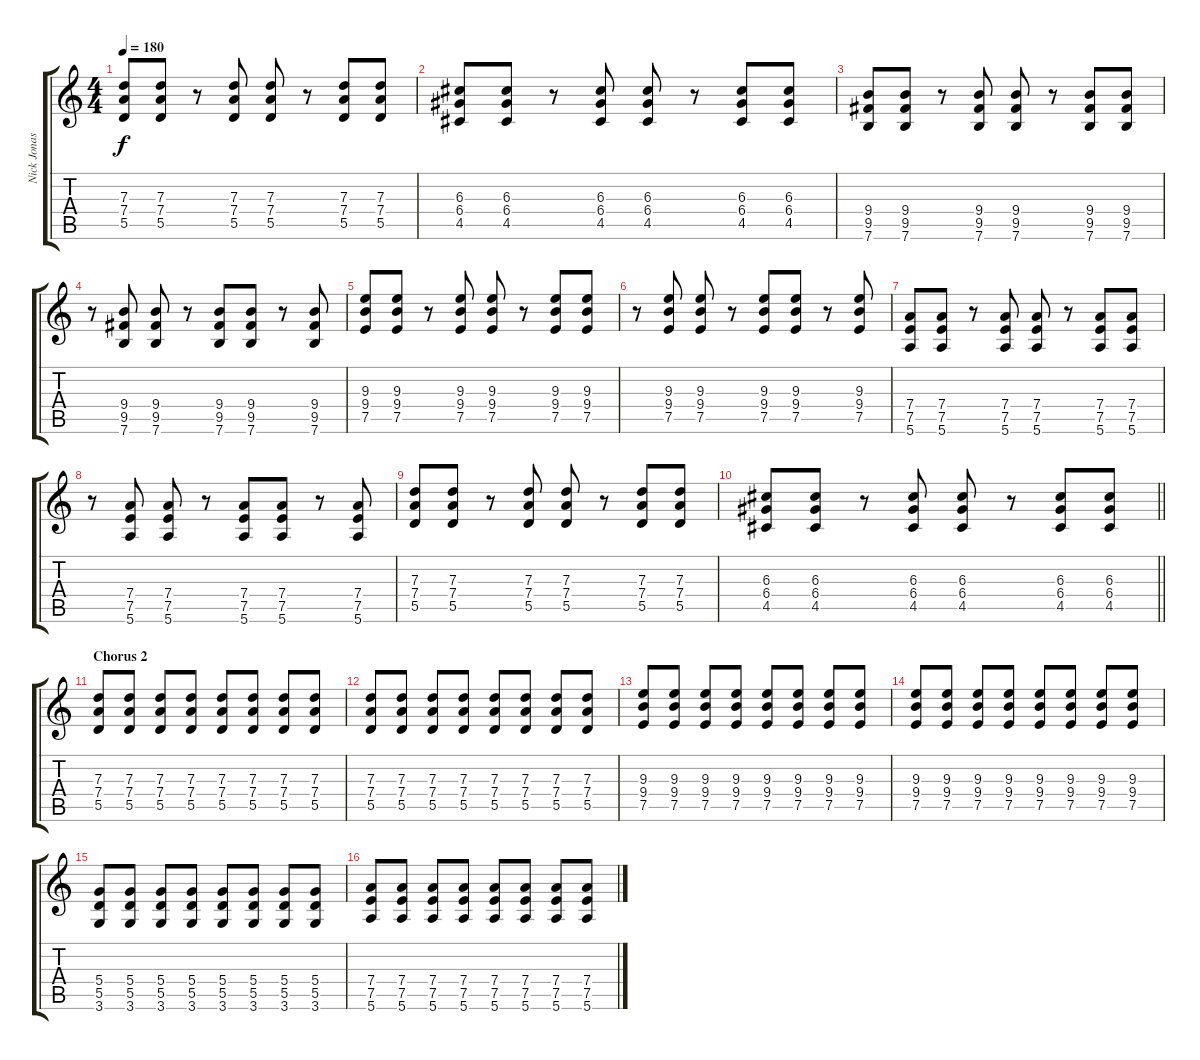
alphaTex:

\track ("Nick Jonas" "Nick Jonas") {instrument distortionguitar}
\staff {score tabs}
\tuning (E4 B3 G3 D3 A2 E2) {hide}
\ts (4 4)
\tempo 180
\clef g2
\ks c
(7.3 7.4 5.5).8{dy f} (7.3 7.4 5.5).8 r.8 (7.3 7.4 5.5).8 (7.3 7.4 5.5).8 r.8 (7.3 7.4 5.5).8 (7.3 7.4 5.5).8 |
(6.3 6.4 4.5).8 (6.3 6.4 4.5).8 r.8 (6.3 6.4 4.5).8 (6.3 6.4 4.5).8 r.8 (6.3 6.4 4.5).8 (6.3 6.4 4.5).8 |
(9.4 9.5 7.6).8 (9.4 9.5 7.6).8 r.8 (9.4 9.5 7.6).8 (9.4 9.5 7.6).8 r.8 (9.4 9.5 7.6).8 (9.4 9.5 7.6).8 |
r.8 (9.4 9.5 7.6).8 (9.4 9.5 7.6).8 r.8 (9.4 9.5 7.6).8 (9.4 9.5 7.6).8 r.8 (9.4 9.5 7.6).8 |
(9.3 9.4 7.5).8 (9.3 9.4 7.5).8 r.8 (9.3 9.4 7.5).8 (9.3 9.4 7.5).8 r.8 (9.3 9.4 7.5).8 (9.3 9.4 7.5).8 |
r.8 (9.3 9.4 7.5).8 (9.3 9.4 7.5).8 r.8 (9.3 9.4 7.5).8 (9.3 9.4 7.5).8 r.8 (9.3 9.4 7.5).8 |
(7.4 7.5 5.6).8 (7.4 7.5 5.6).8 r.8 (7.4 7.5 5.6).8 (7.4 7.5 5.6).8 r.8 (7.4 7.5 5.6).8 (7.4 7.5 5.6).8 |
r.8 (7.4 7.5 5.6).8 (7.4 7.5 5.6).8 r.8 (7.4 7.5 5.6).8 (7.4 7.5 5.6).8 r.8 (7.4 7.5 5.6).8 |
(7.3 7.4 5.5).8 (7.3 7.4 5.5).8 r.8 (7.3 7.4 5.5).8 (7.3 7.4 5.5).8 r.8 (7.3 7.4 5.5).8 (7.3 7.4 5.5).8 |
\barLineRight lightlight
(6.3 6.4 4.5).8 (6.3 6.4 4.5).8 r.8 (6.3 6.4 4.5).8 (6.3 6.4 4.5).8 r.8 (6.3 6.4 4.5).8 (6.3 6.4 4.5).8 |
\section ("" "Chorus 2")
(7.3 7.4 5.5).8 (7.3 7.4 5.5).8 (7.3 7.4 5.5).8 (7.3 7.4 5.5).8 (7.3 7.4 5.5).8 (7.3 7.4 5.5).8 (7.3 7.4 5.5).8 (7.3 7.4 5.5).8 |
(7.3 7.4 5.5).8 (7.3 7.4 5.5).8 (7.3 7.4 5.5).8 (7.3 7.4 5.5).8 (7.3 7.4 5.5).8 (7.3 7.4 5.5).8 (7.3 7.4 5.5).8 (7.3 7.4 5.5).8 |
(9.3 9.4 7.5).8 (9.3 9.4 7.5).8 (9.3 9.4 7.5).8 (9.3 9.4 7.5).8 (9.3 9.4 7.5).8 (9.3 9.4 7.5).8 (9.3 9.4 7.5).8 (9.3 9.4 7.5).8 |
(9.3 9.4 7.5).8 (9.3 9.4 7.5).8 (9.3 9.4 7.5).8 (9.3 9.4 7.5).8 (9.3 9.4 7.5).8 (9.3 9.4 7.5).8 (9.3 9.4 7.5).8 (9.3 9.4 7.5).8 |
(5.4 5.5 3.6).8 (5.4 5.5 3.6).8 (5.4 5.5 3.6).8 (5.4 5.5 3.6).8 (5.4 5.5 3.6).8 (5.4 5.5 3.6).8 (5.4 5.5 3.6).8 (5.4 5.5 3.6).8 |
(7.4 7.5 5.6).8 (7.4 7.5 5.6).8 (7.4 7.5 5.6).8 (7.4 7.5 5.6).8 (7.4 7.5 5.6).8 (7.4 7.5 5.6).8 (7.4 7.5 5.6).8 (7.4 7.5 5.6).8
